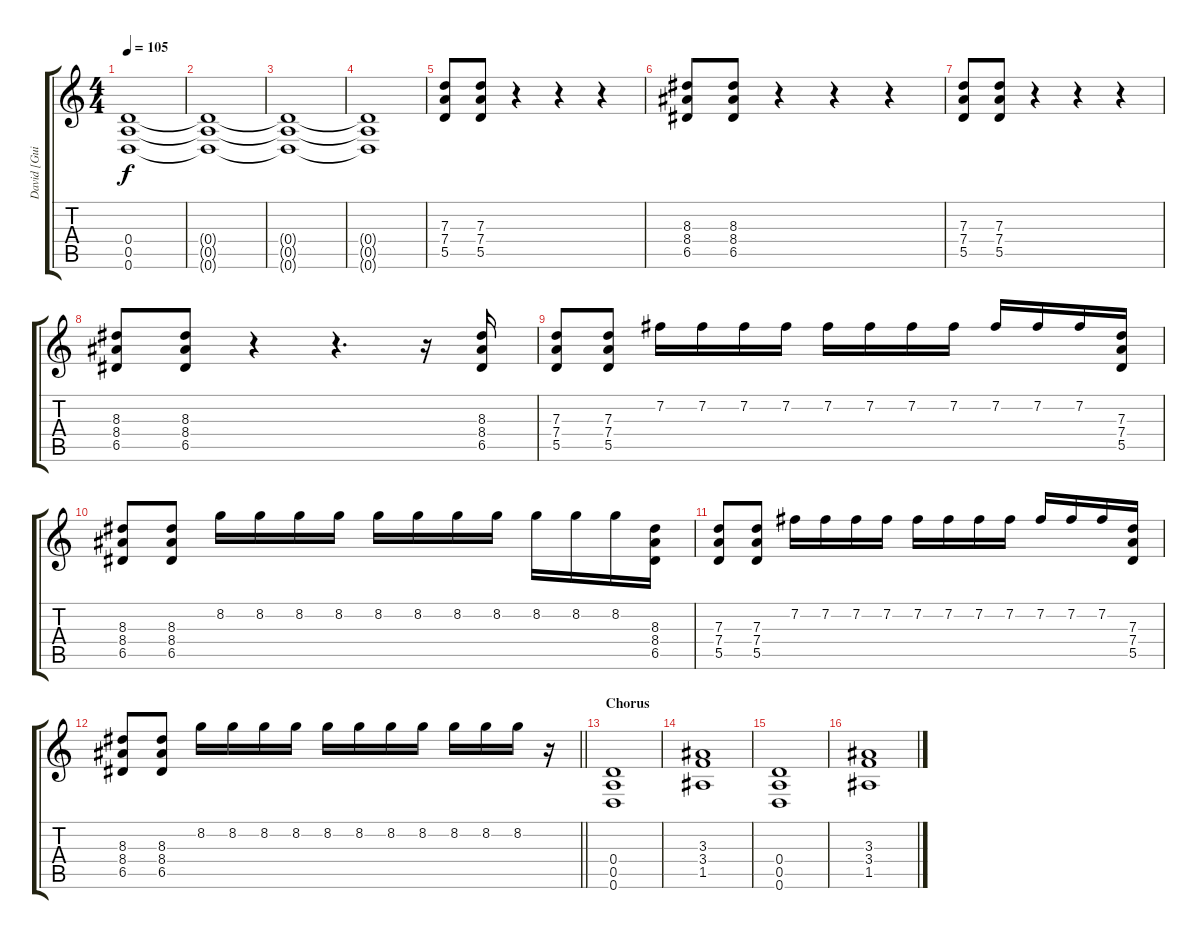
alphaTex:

\track ("David [Guitar Distortion]" "David [Gui") {instrument distortionguitar}
\staff {score tabs}
\tuning (E4 B3 G3 D3 A2 D2) {hide}
\ts (4 4)
\tempo 105
\clef g2
\ks c
(0.4 0.5 0.6).1{dy f} |
(0.4{t} 0.5{t} 0.6{t}).1 |
(0.4{t} 0.5{t} 0.6{t}).1 |
(0.4{t} 0.5{t} 0.6{t}).1 |
(7.3 7.4 5.5).8 (7.3 7.4 5.5).8 r.4 r.4 r.4 |
(8.3 8.4 6.5).8 (8.3 8.4 6.5).8 r.4 r.4 r.4 |
(7.3 7.4 5.5).8 (7.3 7.4 5.5).8 r.4 r.4 r.4 |
(8.3 8.4 6.5).8 (8.3 8.4 6.5).8 r.4 r.4{d} r.16 (8.3 8.4 6.5).16 |
(7.3 7.4 5.5).8 (7.3 7.4 5.5).8 7.2.16 7.2.16 7.2.16 7.2.16 7.2.16 7.2.16 7.2.16 7.2.16 7.2.16 7.2.16 7.2.16 (7.3 7.4 5.5).16 |
(8.3 8.4 6.5).8 (8.3 8.4 6.5).8 8.2.16 8.2.16 8.2.16 8.2.16 8.2.16 8.2.16 8.2.16 8.2.16 8.2.16 8.2.16 8.2.16 (8.3 8.4 6.5).16 |
(7.3 7.4 5.5).8 (7.3 7.4 5.5).8 7.2.16 7.2.16 7.2.16 7.2.16 7.2.16 7.2.16 7.2.16 7.2.16 7.2.16 7.2.16 7.2.16 (7.3 7.4 5.5).16 |
\barLineRight lightlight
(8.3 8.4 6.5).8 (8.3 8.4 6.5).8 8.2.16 8.2.16 8.2.16 8.2.16 8.2.16 8.2.16 8.2.16 8.2.16 8.2.16 8.2.16 8.2.16 r.16 |
\section ("" "Chorus")
(0.4 0.5 0.6).1 |
(3.3 3.4 1.5).1 |
(0.4 0.5 0.6).1 |
(3.3 3.4 1.5).1
